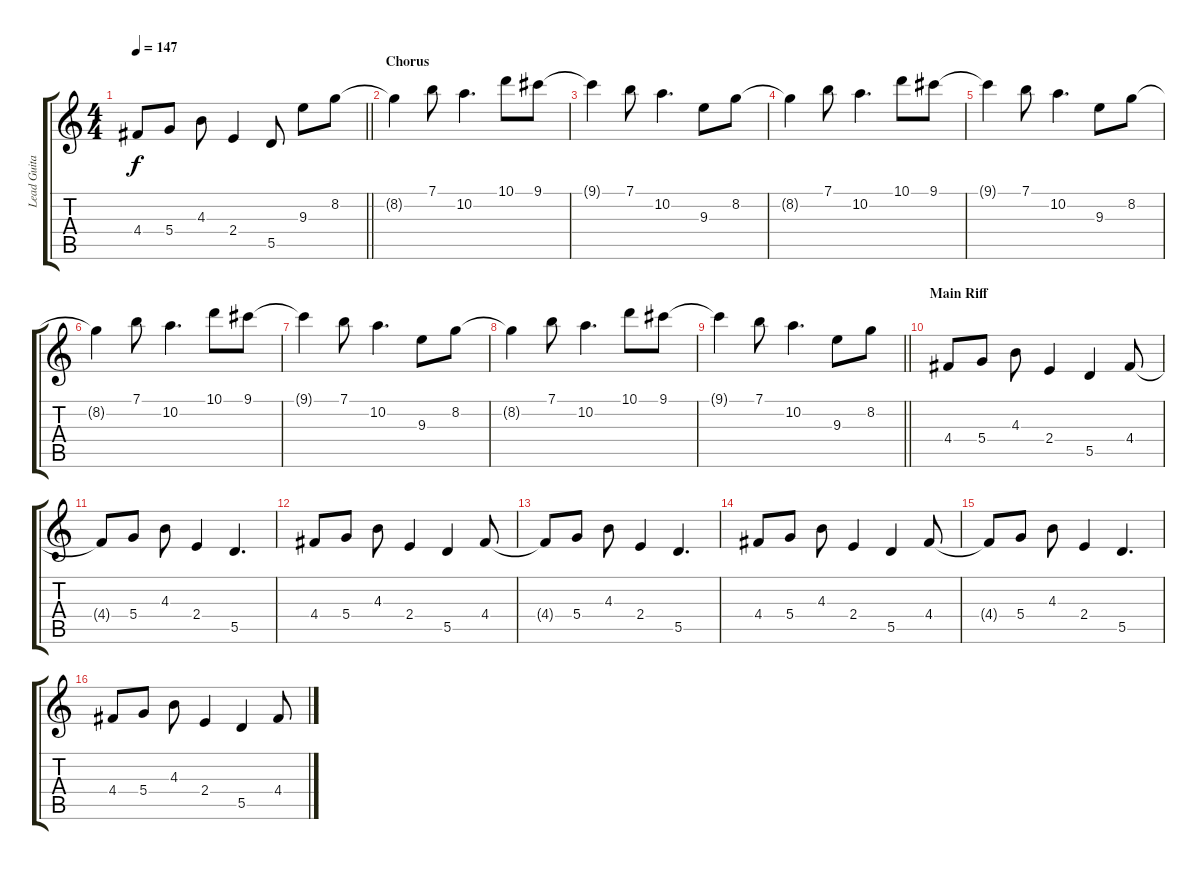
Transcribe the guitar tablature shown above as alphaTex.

\track ("Lead Guitar" "Lead Guita") {instrument distortionguitar}
\staff {score tabs}
\tuning (E4 B3 G3 D3 A2 E2) {hide}
\ts (4 4)
\tempo 147
\clef g2
\barLineRight lightlight
\ks c
4.4{t}.8{dy f} 5.4.8 4.3.8 2.4.4 5.5.8 9.3.8 8.2.8 |
\section ("" "Chorus")
8.2{t}.4 7.1.8 10.2.4{d} 10.1.8 9.1.8 |
9.1{t}.4 7.1.8 10.2.4{d} 9.3.8 8.2.8 |
8.2{t}.4 7.1.8 10.2.4{d} 10.1.8 9.1.8 |
9.1{t}.4 7.1.8 10.2.4{d} 9.3.8 8.2.8 |
8.2{t}.4 7.1.8 10.2.4{d} 10.1.8 9.1.8 |
9.1{t}.4 7.1.8 10.2.4{d} 9.3.8 8.2.8 |
8.2{t}.4 7.1.8 10.2.4{d} 10.1.8 9.1.8 |
\barLineRight lightlight
9.1{t}.4 7.1.8 10.2.4{d} 9.3.8 8.2.8 |
\section ("" "Main Riff")
4.4.8 5.4.8 4.3.8 2.4.4 5.5.4 4.4.8 |
4.4{t}.8 5.4.8 4.3.8 2.4.4 5.5.4{d} |
4.4.8 5.4.8 4.3.8 2.4.4 5.5.4 4.4.8 |
4.4{t}.8 5.4.8 4.3.8 2.4.4 5.5.4{d} |
4.4.8 5.4.8 4.3.8 2.4.4 5.5.4 4.4.8 |
4.4{t}.8 5.4.8 4.3.8 2.4.4 5.5.4{d} |
4.4.8 5.4.8 4.3.8 2.4.4 5.5.4 4.4.8
